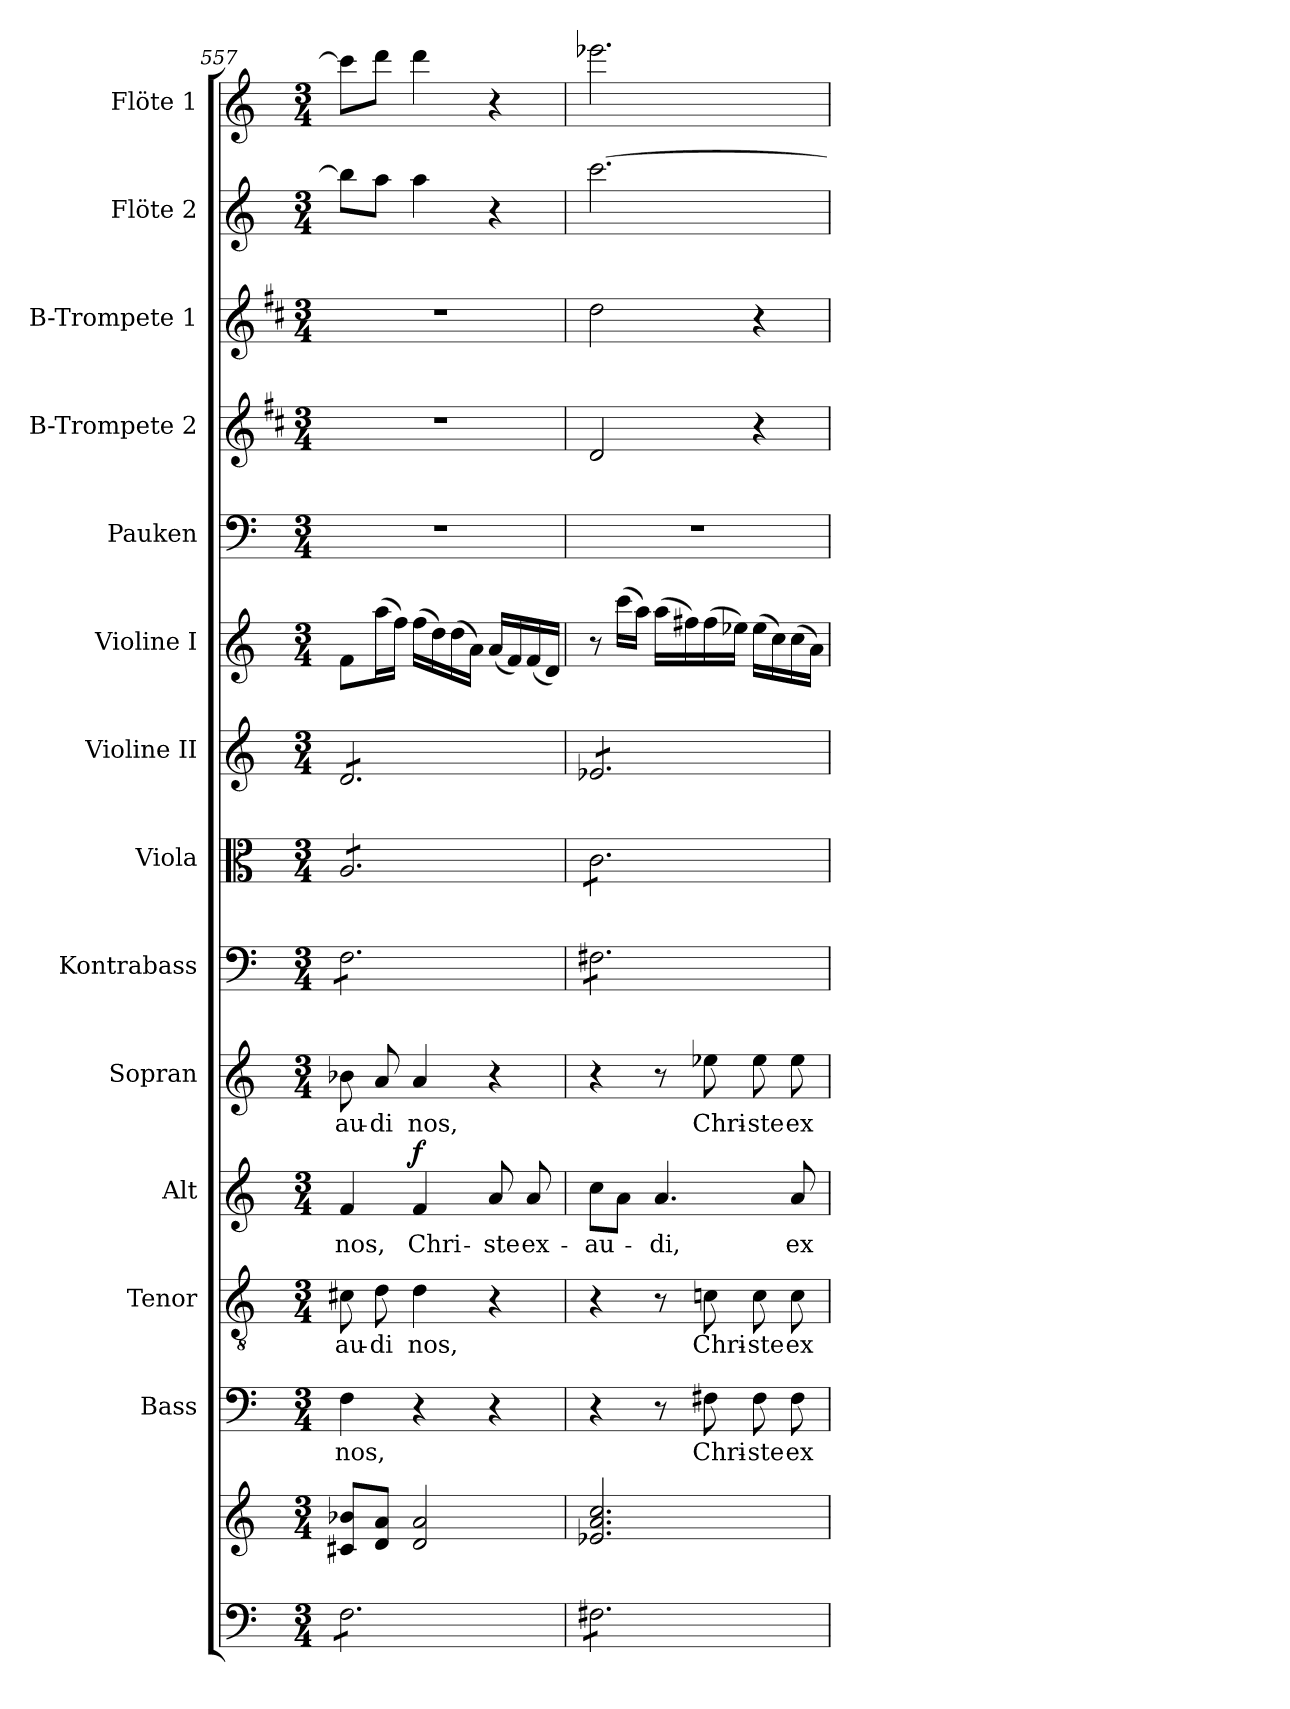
**kern	**kern	**kern	**text	**kern	**text	**kern	**text	**dynam	**kern	**text	**kern	**kern	**kern	**kern	**kern	**kern	**kern	**kern	**kern
*part14	*part14	*part13	*part13	*part12	*part12	*part11	*part11	*part11	*part10	*part10	*part9	*part8	*part7	*part6	*part5	*part4	*part3	*part2	*part1
*staff15	*staff14	*staff13	*staff13	*staff12	*staff12	*staff11	*staff11	*staff11	*staff10	*staff10	*staff9	*staff8	*staff7	*staff6	*staff5	*staff4	*staff3	*staff2	*staff1
*	*	*I"Bass	*	*I"Tenor	*	*I"Alt	*	*	*I"Sopran	*	*I"Kontrabass	*I"Viola	*I"Violine II	*I"Violine I	*I"Pauken	*I"B-Trompete 2	*I"B-Trompete 1	*I"Flöte 2	*I"Flöte 1
*	*	*I'B.	*	*I'T.	*	*I'A.	*	*	*I'S.	*	*I'Kb.	*I'Vla.	*I'Vl. II	*I'Vl. I	*I'Pk.	*I'B Trp. 2	*I'B Trp. 1	*I'Fl. 2	*I'Fl. 1
!!LO:PB:g=z
*clefF4	*clefG2	*clefF4	*	*clefGv2	*	*clefG2	*	*	*clefG2	*	*clefF4	*clefC3	*clefG2	*clefG2	*clefF4	*clefG2	*clefG2	*clefG2	*clefG2
*	*	*	*	*	*	*	*	*	*	*	*ITrd7c12	*	*	*	*	*ITrd1c2	*ITrd1c2	*	*
*k[]	*k[]	*k[]	*	*k[]	*	*k[]	*	*	*k[]	*	*k[]	*k[]	*k[]	*k[]	*k[]	*k[]	*k[]	*k[]	*k[]
*C:	*C:	*C:	*	*C:	*	*C:	*	*	*C:	*	*C:	*C:	*C:	*C:	*C:	*C:	*C:	*C:	*C:
*M3/4	*M3/4	*M3/4	*	*M3/4	*	*M3/4	*	*	*M3/4	*	*M3/4	*M3/4	*M3/4	*M3/4	*M3/4	*M3/4	*M3/4	*M3/4	*M3/4
=557	=557	=557	=557	=557	=557	=557	=557	=557	=557	=557	=557	=557	=557	=557	=557	=557	=557	=557	=557
!	!	!	!LO:LY:b	!	!LO:LY:b	!	!LO:LY:b	!	!	!LO:LY:b	!	!	!	!	!	!	!	!	!
*tremolo	*	*	*	*	*	*	*	*	*	*	*	*	*	*	*	*	*	*	*
*	*	*	*	*	*	*	*	*	*	*	*tremolo	*	*	*	*	*	*	*	*
*	*	*	*	*	*	*	*	*	*	*	*	*tremolo	*	*	*	*	*	*	*
*	*	*	*	*	*	*	*	*	*	*	*	*	*tremolo	*	*	*	*	*	*
8F\L	8c#X/ 8b-X/L	4F\	nos,	8c#X\	-au-	4f/	nos,	.	8b-X\	-au-	8FF\L	8A/L	8d/L	8f\L	2.r	2.r	2.r	8bb-\L]	8ccc#\L]
!	!	!	!	!	!LO:LY:b	!	!	!	!	!LO:LY:b	!	!	!	!	!	!	!	!	!
8F\	8d/ 8a/J	.	.	8d\	-di	.	.	.	8a/	-di	8FF\	8A/	8d/	(>16aa\L	.	.	.	8aa\J	8ddd\J
.	.	.	.	.	.	.	.	.	.	.	.	.	.	16ff\JJ)	.	.	.	.	.
!	!	!	!	!	!LO:LY:b	!	!LO:LY:b	!LO:DY:a	!	!LO:LY:b	!	!	!	!	!	!	!	!	!
8F\	2d/ 2a/	4r	.	4d\	nos,	4f/	Chri-	f	4a/	nos,	8FF\	8A/	8d/	(>16ff\LL	.	.	.	4aa\	4ddd\
.	.	.	.	.	.	.	.	.	.	.	.	.	.	16dd\)	.	.	.	.	.
8F\	.	.	.	.	.	.	.	.	.	.	8FF\	8A/	8d/	(>16dd\	.	.	.	.	.
.	.	.	.	.	.	.	.	.	.	.	.	.	.	16a\JJ)	.	.	.	.	.
!	!	!	!	!	!	!	!LO:LY:b	!	!	!	!	!	!	!	!	!	!	!	!
8F\	.	4r	.	4r	.	8a/	-ste	.	4r	.	8FF\	8A/	8d/	(<16a/LL	.	.	.	4r	4r
.	.	.	.	.	.	.	.	.	.	.	.	.	.	16f/)	.	.	.	.	.
!	!	!	!	!	!	!	!LO:LY:b	!	!	!	!	!	!	!	!	!	!	!	!
8F\J	.	.	.	.	.	8a/	ex-	.	.	.	8FF\J	8A/J	8d/J	(<16f/	.	.	.	.	.
.	.	.	.	.	.	.	.	.	.	.	.	.	.	16d/JJ)	.	.	.	.	.
=558	=558	=558	=558	=558	=558	=558	=558	=558	=558	=558	=558	=558	=558	=558	=558	=558	=558	=558	=558
!	!	!	!	!	!	!	!LO:LY:b	!	!	!	!	!	!	!	!	!	!	!	!
8F#X\L	2.e-X/ 2.a/ 2.cc/	4r	.	4r	.	8cc\L	-au-	.	4r	.	8FF#X\L	8c\L	8e-X/L	8r	2.r	2c/	2cc\	[2.ccc\	2.eee-X\
8F#X\	.	.	.	.	.	8a\J	.	.	.	.	8FF#X\	8c\	8e-X/	(>16ccc\LL	.	.	.	.	.
.	.	.	.	.	.	.	.	.	.	.	.	.	.	16aa\JJ)	.	.	.	.	.
!	!	!	!	!	!	!	!LO:LY:b	!	!	!	!	!	!	!	!	!	!	!	!
8F#X\	.	8r	.	8r	.	4.a/	-di,	.	8r	.	8FF#X\	8c\	8e-X/	(>16aa\LL	.	.	.	.	.
.	.	.	.	.	.	.	.	.	.	.	.	.	.	16ff#X\)	.	.	.	.	.
!	!	!	!LO:LY:b	!	!LO:LY:b	!	!	!	!	!LO:LY:b	!	!	!	!	!	!	!	!	!
8F#X\	.	8F#X\	Chri-	8cn\	Chri-	.	.	.	8ee-X\	Chri-	8FF#X\	8c\	8e-X/	(>16ff#\	.	.	.	.	.
.	.	.	.	.	.	.	.	.	.	.	.	.	.	16ee-X\JJ)	.	.	.	.	.
!	!	!	!LO:LY:b	!	!LO:LY:b	!	!	!	!	!LO:LY:b	!	!	!	!	!	!	!	!	!
8F#X\	.	8F#\	-ste	8c\	-ste	.	.	.	8ee-\	-ste	8FF#X\	8c\	8e-X/	(>16ee-\LL	.	4r	4r	.	.
.	.	.	.	.	.	.	.	.	.	.	.	.	.	16cc\)	.	.	.	.	.
!	!	!	!LO:LY:b	!	!LO:LY:b	!	!LO:LY:b	!	!	!LO:LY:b	!	!	!	!	!	!	!	!	!
8F#X\J	.	8F#\	ex-	8c\	ex-	8a/	ex-	.	8ee-\	ex-	8FF#X\J	8c\J	8e-X/J	(>16cc\	.	.	.	.	.
*	*	*	*	*	*	*	*	*	*	*	*	*	*Xtremolo	*	*	*	*	*	*
*	*	*	*	*	*	*	*	*	*	*	*	*Xtremolo	*	*	*	*	*	*	*
*	*	*	*	*	*	*	*	*	*	*	*Xtremolo	*	*	*	*	*	*	*	*
*Xtremolo	*	*	*	*	*	*	*	*	*	*	*	*	*	*	*	*	*	*	*
.	.	.	.	.	.	.	.	.	.	.	.	.	.	16a\JJ)	.	.	.	.	.
=	=	=	=	=	=	=	=	=	=	=	=	=	=	=	=	=	=	=	=
*-	*-	*-	*-	*-	*-	*-	*-	*-	*-	*-	*-	*-	*-	*-	*-	*-	*-	*-	*-
